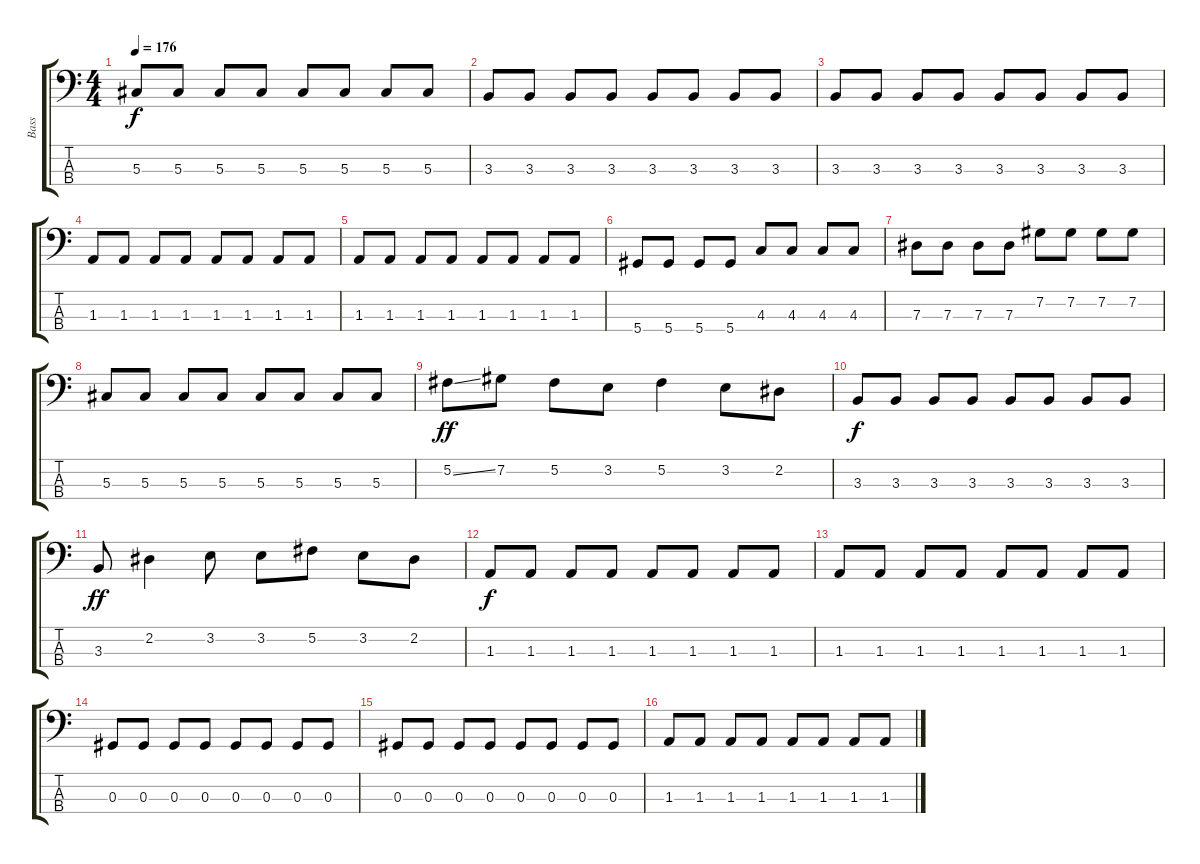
\track ("Bass" "Bass") {instrument electricbassfinger}
\staff {score tabs}
\tuning (Gb2 Db2 Ab1 Eb1) {hide}
\ts (4 4)
\tempo 176
\clef f4
\ks c
5.3.8{dy f} 5.3.8 5.3.8 5.3.8 5.3.8 5.3.8 5.3.8 5.3.8 |
3.3.8 3.3.8 3.3.8 3.3.8 3.3.8 3.3.8 3.3.8 3.3.8 |
3.3.8 3.3.8 3.3.8 3.3.8 3.3.8 3.3.8 3.3.8 3.3.8 |
1.3.8 1.3.8 1.3.8 1.3.8 1.3.8 1.3.8 1.3.8 1.3.8 |
1.3.8 1.3.8 1.3.8 1.3.8 1.3.8 1.3.8 1.3.8 1.3.8 |
5.4.8 5.4.8 5.4.8 5.4.8 4.3.8 4.3.8 4.3.8 4.3.8 |
7.3.8 7.3.8 7.3.8 7.3.8 7.2.8 7.2.8 7.2.8 7.2.8 |
5.3.8 5.3.8 5.3.8 5.3.8 5.3.8 5.3.8 5.3.8 5.3.8 |
5.2{ss}.8{dy ff} 7.2.8 5.2.8 3.2.8 5.2.4 3.2.8 2.2.8 |
3.3.8{dy f} 3.3.8 3.3.8 3.3.8 3.3.8 3.3.8 3.3.8 3.3.8 |
3.3.8{dy ff} 2.2.4 3.2.8 3.2.8 5.2.8 3.2.8 2.2.8 |
1.3.8{dy f} 1.3.8 1.3.8 1.3.8 1.3.8 1.3.8 1.3.8 1.3.8 |
1.3.8 1.3.8 1.3.8 1.3.8 1.3.8 1.3.8 1.3.8 1.3.8 |
0.3.8 0.3.8 0.3.8 0.3.8 0.3.8 0.3.8 0.3.8 0.3.8 |
0.3.8 0.3.8 0.3.8 0.3.8 0.3.8 0.3.8 0.3.8 0.3.8 |
1.3.8 1.3.8 1.3.8 1.3.8 1.3.8 1.3.8 1.3.8 1.3.8
